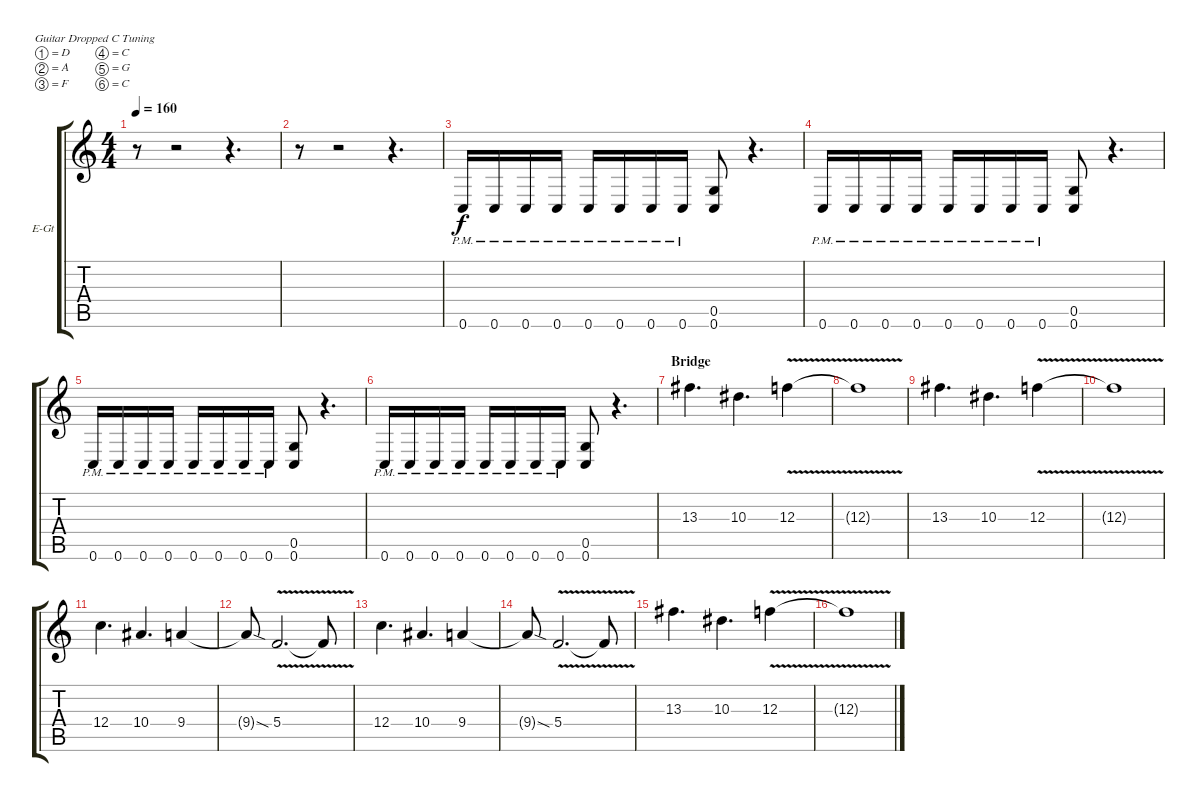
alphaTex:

\bracketExtendMode groupsimilarinstruments
\firstSystemTrackNameOrientation horizontal
\otherSystemsTrackNameOrientation horizontal
\track ("Kirk Hammett (Lead Guitar)" "E-Gt") {instrument overdrivenguitar}
\staff {score tabs}
\tuning (D4 A3 F3 C3 G2 C2)
\ts (4 4)
\tempo 160
\clef g2
\ks c
r.8{dy f} r.2 r.4{d} |
r.8 r.2 r.4{d} |
0.6{pm}.16 0.6{pm}.16 0.6{pm}.16 0.6{pm}.16 0.6{pm}.16 0.6{pm}.16 0.6{pm}.16 0.6{pm}.16 (0.5 0.6).8 r.4{d} |
0.6{pm}.16 0.6{pm}.16 0.6{pm}.16 0.6{pm}.16 0.6{pm}.16 0.6{pm}.16 0.6{pm}.16 0.6{pm}.16 (0.5 0.6).8 r.4{d} |
0.6{pm}.16 0.6{pm}.16 0.6{pm}.16 0.6{pm}.16 0.6{pm}.16 0.6{pm}.16 0.6{pm}.16 0.6{pm}.16 (0.5 0.6).8 r.4{d} |
0.6{pm}.16 0.6{pm}.16 0.6{pm}.16 0.6{pm}.16 0.6{pm}.16 0.6{pm}.16 0.6{pm}.16 0.6{pm}.16 (0.5 0.6).8 r.4{d} |
\section ("" "Bridge")
13.3.4{d} 10.3.4{d} 12.3{v}.4 |
12.3{v t}.1 |
13.3.4{d} 10.3.4{d} 12.3{v}.4 |
12.3{v t}.1 |
12.4.4{d} 10.4.4{d} 9.4.4 |
9.4{sod t}.8 5.4{v}.2{d} 5.4{t}.8 |
12.4.4{d} 10.4.4{d} 9.4.4 |
9.4{sod t}.8 5.4{v}.2{d} 5.4{t}.8 |
13.3.4{d} 10.3.4{d} 12.3{v}.4 |
12.3{v t}.1
